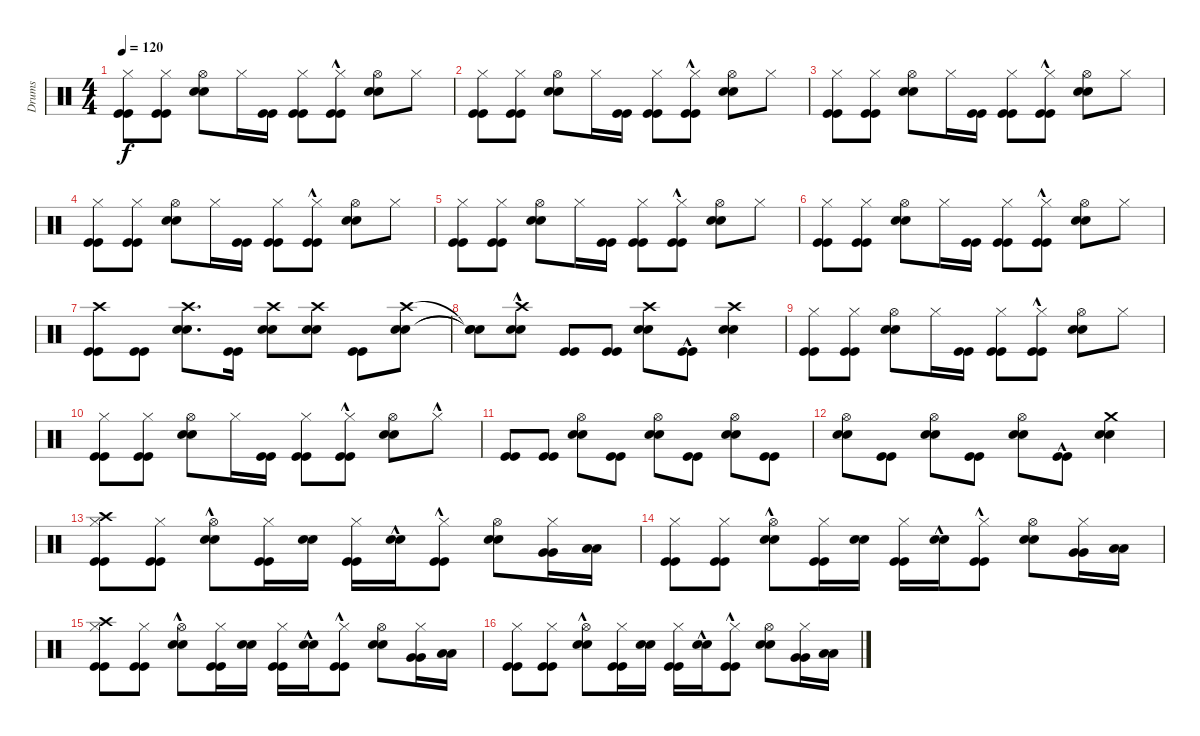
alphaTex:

\track ("Drums" "Drums") {instrument percussion}
\staff {score}
\articulation defaults
\ts (4 4)
\tempo 120
\clef neutral
\ks c
("Kick (hit)" "Kick (hit)" "Hi-Hat (closed)").8{dy f} ("Kick (hit)" "Kick (hit)" "Hi-Hat (closed)").8 ("Snare (hit) 2" "Snare (hit) 2" "Hi-Hat (open)").8 "Hi-Hat (closed)".16 ("Kick (hit)" "Kick (hit)").16 ("Kick (hit)" "Kick (hit)" "Hi-Hat (closed)").8 ("Kick (hit)"{hac} "Kick (hit)"{hac} "Hi-Hat (closed)").8 ("Snare (hit) 2" "Snare (hit) 2" "Hi-Hat (open)").8 "Hi-Hat (closed)".8 |
("Kick (hit)" "Kick (hit)" "Hi-Hat (closed)").8 ("Kick (hit)" "Kick (hit)" "Hi-Hat (closed)").8 ("Snare (hit) 2" "Snare (hit) 2" "Hi-Hat (open)").8 "Hi-Hat (closed)".16 ("Kick (hit)" "Kick (hit)").16 ("Kick (hit)" "Kick (hit)" "Hi-Hat (closed)").8 ("Kick (hit)"{hac} "Kick (hit)"{hac} "Hi-Hat (closed)").8 ("Snare (hit) 2" "Snare (hit) 2" "Hi-Hat (open)").8 "Hi-Hat (closed)".8 |
("Kick (hit)" "Kick (hit)" "Hi-Hat (closed)").8 ("Kick (hit)" "Kick (hit)" "Hi-Hat (closed)").8 ("Snare (hit) 2" "Snare (hit) 2" "Hi-Hat (open)").8 "Hi-Hat (closed)".16 ("Kick (hit)" "Kick (hit)").16 ("Kick (hit)" "Kick (hit)" "Hi-Hat (closed)").8 ("Kick (hit)"{hac} "Kick (hit)"{hac} "Hi-Hat (closed)").8 ("Snare (hit) 2" "Snare (hit) 2" "Hi-Hat (open)").8 "Hi-Hat (closed)".8 |
("Kick (hit)" "Kick (hit)" "Hi-Hat (closed)").8 ("Kick (hit)" "Kick (hit)" "Hi-Hat (closed)").8 ("Snare (hit) 2" "Snare (hit) 2" "Hi-Hat (open)").8 "Hi-Hat (closed)".16 ("Kick (hit)" "Kick (hit)").16 ("Kick (hit)" "Kick (hit)" "Hi-Hat (closed)").8 ("Kick (hit)"{hac} "Kick (hit)"{hac} "Hi-Hat (closed)").8 ("Snare (hit) 2" "Snare (hit) 2" "Hi-Hat (open)").8 "Hi-Hat (closed)".8 |
("Kick (hit)" "Kick (hit)" "Hi-Hat (closed)").8 ("Kick (hit)" "Kick (hit)" "Hi-Hat (closed)").8 ("Snare (hit) 2" "Snare (hit) 2" "Hi-Hat (open)").8 "Hi-Hat (closed)".16 ("Kick (hit)" "Kick (hit)").16 ("Kick (hit)" "Kick (hit)" "Hi-Hat (closed)").8 ("Kick (hit)"{hac} "Kick (hit)"{hac} "Hi-Hat (closed)").8 ("Snare (hit) 2" "Snare (hit) 2" "Hi-Hat (open)").8 "Hi-Hat (closed)".8 |
("Kick (hit)" "Kick (hit)" "Hi-Hat (closed)").8 ("Kick (hit)" "Kick (hit)" "Hi-Hat (closed)").8 ("Snare (hit) 2" "Snare (hit) 2" "Hi-Hat (open)").8 "Hi-Hat (closed)".16 ("Kick (hit)" "Kick (hit)").16 ("Kick (hit)" "Kick (hit)" "Hi-Hat (closed)").8 ("Kick (hit)"{hac} "Kick (hit)"{hac} "Hi-Hat (closed)").8 ("Snare (hit) 2" "Snare (hit) 2" "Hi-Hat (open)").8 "Hi-Hat (closed)".8 |
("Kick (hit)" "Kick (hit)" "Crash high (hit)").8 ("Kick (hit)" "Kick (hit)").8 ("Snare (hit) 2" "Snare (hit) 2" "Crash high (hit)").8{d} ("Kick (hit)" "Kick (hit)").16 ("Snare (hit) 2" "Snare (hit) 2" "Crash high (hit)").8 ("Snare (hit) 2" "Snare (hit) 2" "Crash high (hit)").8 ("Kick (hit)" "Kick (hit)").8 ("Snare (hit) 2" "Snare (hit) 2" "Crash high (hit)").8 |
("Snare (hit)"{t} "Snare (hit)"{t} "Snare (hit)"{t}).8 ("Snare (hit) 2"{hac} "Snare (hit) 2"{hac} "Crash high (hit)"{hac}).8 ("Kick (hit)" "Kick (hit)").8 ("Kick (hit)" "Kick (hit)").8 ("Snare (hit) 2" "Snare (hit) 2" "Crash high (hit)").8 ("Kick (hit)"{hac} "Kick (hit)"{hac}).8 ("Snare (hit) 2" "Snare (hit) 2" "Crash high (hit)").4 |
("Kick (hit)" "Kick (hit)" "Hi-Hat (closed)").8 ("Kick (hit)" "Kick (hit)" "Hi-Hat (closed)").8 ("Snare (hit) 2" "Snare (hit) 2" "Hi-Hat (open)").8 "Hi-Hat (closed)".16 ("Kick (hit)" "Kick (hit)").16 ("Kick (hit)" "Kick (hit)" "Hi-Hat (closed)").8 ("Kick (hit)"{hac} "Kick (hit)"{hac} "Hi-Hat (closed)").8 ("Snare (hit) 2" "Snare (hit) 2" "Hi-Hat (open)").8 "Hi-Hat (closed)".8 |
("Kick (hit)" "Kick (hit)" "Hi-Hat (closed)").8 ("Kick (hit)" "Kick (hit)" "Hi-Hat (closed)").8 ("Snare (hit) 2" "Snare (hit) 2" "Hi-Hat (open)").8 "Hi-Hat (closed)".16 ("Kick (hit)" "Kick (hit)").16 ("Kick (hit)" "Kick (hit)" "Hi-Hat (closed)").8 ("Kick (hit)"{hac} "Kick (hit)"{hac} "Hi-Hat (closed)").8 ("Snare (hit) 2" "Snare (hit) 2" "Hi-Hat (open)").8 "Hi-Hat (closed)"{hac}.8 |
("Kick (hit)" "Kick (hit)").8 ("Kick (hit)" "Kick (hit)").8 ("Snare (hit) 2" "Snare (hit) 2" "Hi-Hat (open)").8 ("Kick (hit)" "Kick (hit)").8 ("Snare (hit) 2" "Snare (hit) 2" "Hi-Hat (open)").8 ("Kick (hit)" "Kick (hit)").8 ("Snare (hit) 2" "Snare (hit) 2" "Hi-Hat (open)").8 ("Kick (hit)" "Kick (hit)").8 |
("Snare (hit) 2" "Snare (hit) 2" "Hi-Hat (open)").8 ("Kick (hit)" "Kick (hit)").8 ("Snare (hit) 2" "Snare (hit) 2" "Hi-Hat (open)").8 ("Kick (hit)" "Kick (hit)").8 ("Snare (hit) 2" "Snare (hit) 2" "Hi-Hat (open)").8 ("Kick (hit)"{hac} "Kick (hit)"{hac}).8 ("Snare (hit) 2" "Snare (hit) 2" "Crash medium (hit)").4 |
("Kick (hit)" "Kick (hit)" "Hi-Hat (closed)" "Crash high (hit)").8 ("Kick (hit)" "Kick (hit)" "Hi-Hat (closed)").8 ("Snare (hit) 2"{hac} "Snare (hit) 2"{hac} "Hi-Hat (open)").8 ("Kick (hit)" "Kick (hit)" "Hi-Hat (closed)").16 ("Snare (hit) 2" "Snare (hit) 2").16 ("Kick (hit)" "Kick (hit)" "Hi-Hat (closed)").16 ("Snare (hit) 2"{hac} "Snare (hit) 2"{hac}).16 ("Kick (hit)"{hac} "Kick (hit)"{hac} "Hi-Hat (closed)").8 ("Snare (hit) 2" "Snare (hit) 2" "Hi-Hat (open)").8 ("Very Low Tom (hit)" "Very Low Tom (hit)" "Hi-Hat (closed)").16 ("Low Tom (hit)" "Low Tom (hit)").16 |
("Kick (hit)" "Kick (hit)" "Hi-Hat (closed)").8 ("Kick (hit)" "Kick (hit)" "Hi-Hat (closed)").8 ("Snare (hit) 2"{hac} "Snare (hit) 2"{hac} "Hi-Hat (open)").8 ("Kick (hit)" "Kick (hit)" "Hi-Hat (closed)").16 ("Snare (hit) 2" "Snare (hit) 2").16 ("Kick (hit)" "Kick (hit)" "Hi-Hat (closed)").16 ("Snare (hit) 2"{hac} "Snare (hit) 2"{hac}).16 ("Kick (hit)"{hac} "Kick (hit)"{hac} "Hi-Hat (closed)").8 ("Snare (hit) 2" "Snare (hit) 2" "Hi-Hat (open)").8 ("Very Low Tom (hit)" "Very Low Tom (hit)" "Hi-Hat (closed)").16 ("Low Tom (hit)" "Low Tom (hit)").16 |
("Kick (hit)" "Kick (hit)" "Hi-Hat (closed)" "Crash high (hit)").8 ("Kick (hit)" "Kick (hit)" "Hi-Hat (closed)").8 ("Snare (hit) 2"{hac} "Snare (hit) 2"{hac} "Hi-Hat (open)").8 ("Kick (hit)" "Kick (hit)" "Hi-Hat (closed)").16 ("Snare (hit) 2" "Snare (hit) 2").16 ("Kick (hit)" "Kick (hit)" "Hi-Hat (closed)").16 ("Snare (hit) 2"{hac} "Snare (hit) 2"{hac}).16 ("Kick (hit)"{hac} "Kick (hit)"{hac} "Hi-Hat (closed)").8 ("Snare (hit) 2" "Snare (hit) 2" "Hi-Hat (open)").8 ("Very Low Tom (hit)" "Very Low Tom (hit)" "Hi-Hat (closed)").16 ("Low Tom (hit)" "Low Tom (hit)").16 |
("Kick (hit)" "Kick (hit)" "Hi-Hat (closed)").8 ("Kick (hit)" "Kick (hit)" "Hi-Hat (closed)").8 ("Snare (hit) 2"{hac} "Snare (hit) 2"{hac} "Hi-Hat (open)").8 ("Kick (hit)" "Kick (hit)" "Hi-Hat (closed)").16 ("Snare (hit) 2" "Snare (hit) 2").16 ("Kick (hit)" "Kick (hit)" "Hi-Hat (closed)").16 ("Snare (hit) 2"{hac} "Snare (hit) 2"{hac}).16 ("Kick (hit)"{hac} "Kick (hit)"{hac} "Hi-Hat (closed)").8 ("Snare (hit) 2" "Snare (hit) 2" "Hi-Hat (open)").8 ("Very Low Tom (hit)" "Very Low Tom (hit)" "Hi-Hat (closed)").16 ("Low Tom (hit)" "Low Tom (hit)").16
